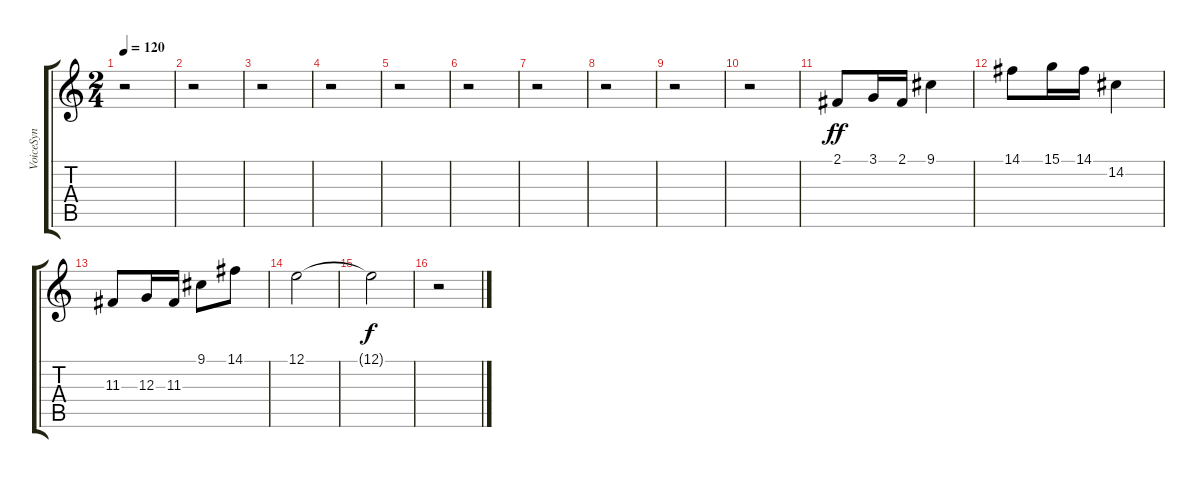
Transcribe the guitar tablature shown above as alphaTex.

\track ("VoiceSyn" "VoiceSyn") {instrument synthvoice}
\staff {score tabs}
\tuning (E4 B3 G3 D3 A2 E2) {hide}
\ts (2 4)
\tempo 120
\clef g2
\ks c
r.2{dy f} |
r.2 |
r.2 |
r.2 |
r.2 |
r.2 |
r.2 |
r.2 |
r.2 |
r.2 |
2.1.8{dy ff} 3.1.16 2.1.16 9.1.4 |
14.1.8 15.1.16 14.1.16 14.2.4 |
11.3.8 12.3.16 11.3.16 9.1.8 14.1.8 |
12.1.2 |
12.1{t}.2{dy f} |
r.2
